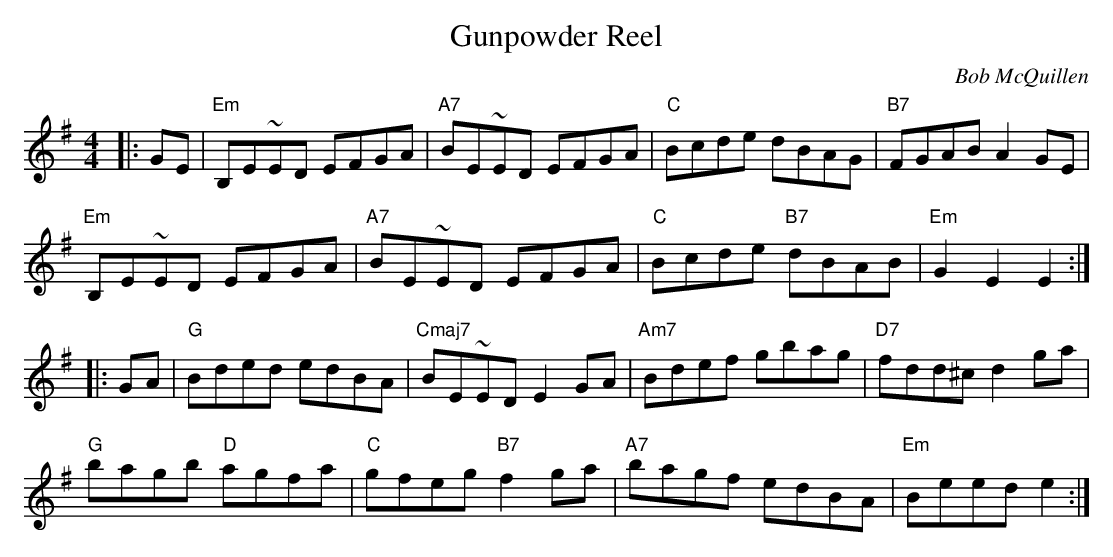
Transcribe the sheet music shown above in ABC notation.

X:1
T: Gunpowder Reel
C: Bob McQuillen
M: 4/4
L: 1/8
K: E minor
|:GE|\
"Em"B,E~ED EFGA|"A7"BE~ED EFGA|"C"Bcde dBAG|"B7"FGABA2GE|
"Em"B,E~ED EFGA|"A7"BE~ED EFGA|"C"Bcde "B7"dBAB|"Em"G2E2E2:|
|:GA|\
"G"Bded edBA|"Cmaj7"BE~EDE2GA|"Am7"Bdef gbag|"D7"fdd^cd2ga|
"G"bagb "D"agfa|"C"gfeg "B7"f2ga|"A7"bagf edBA|"Em"Beed e2:|
